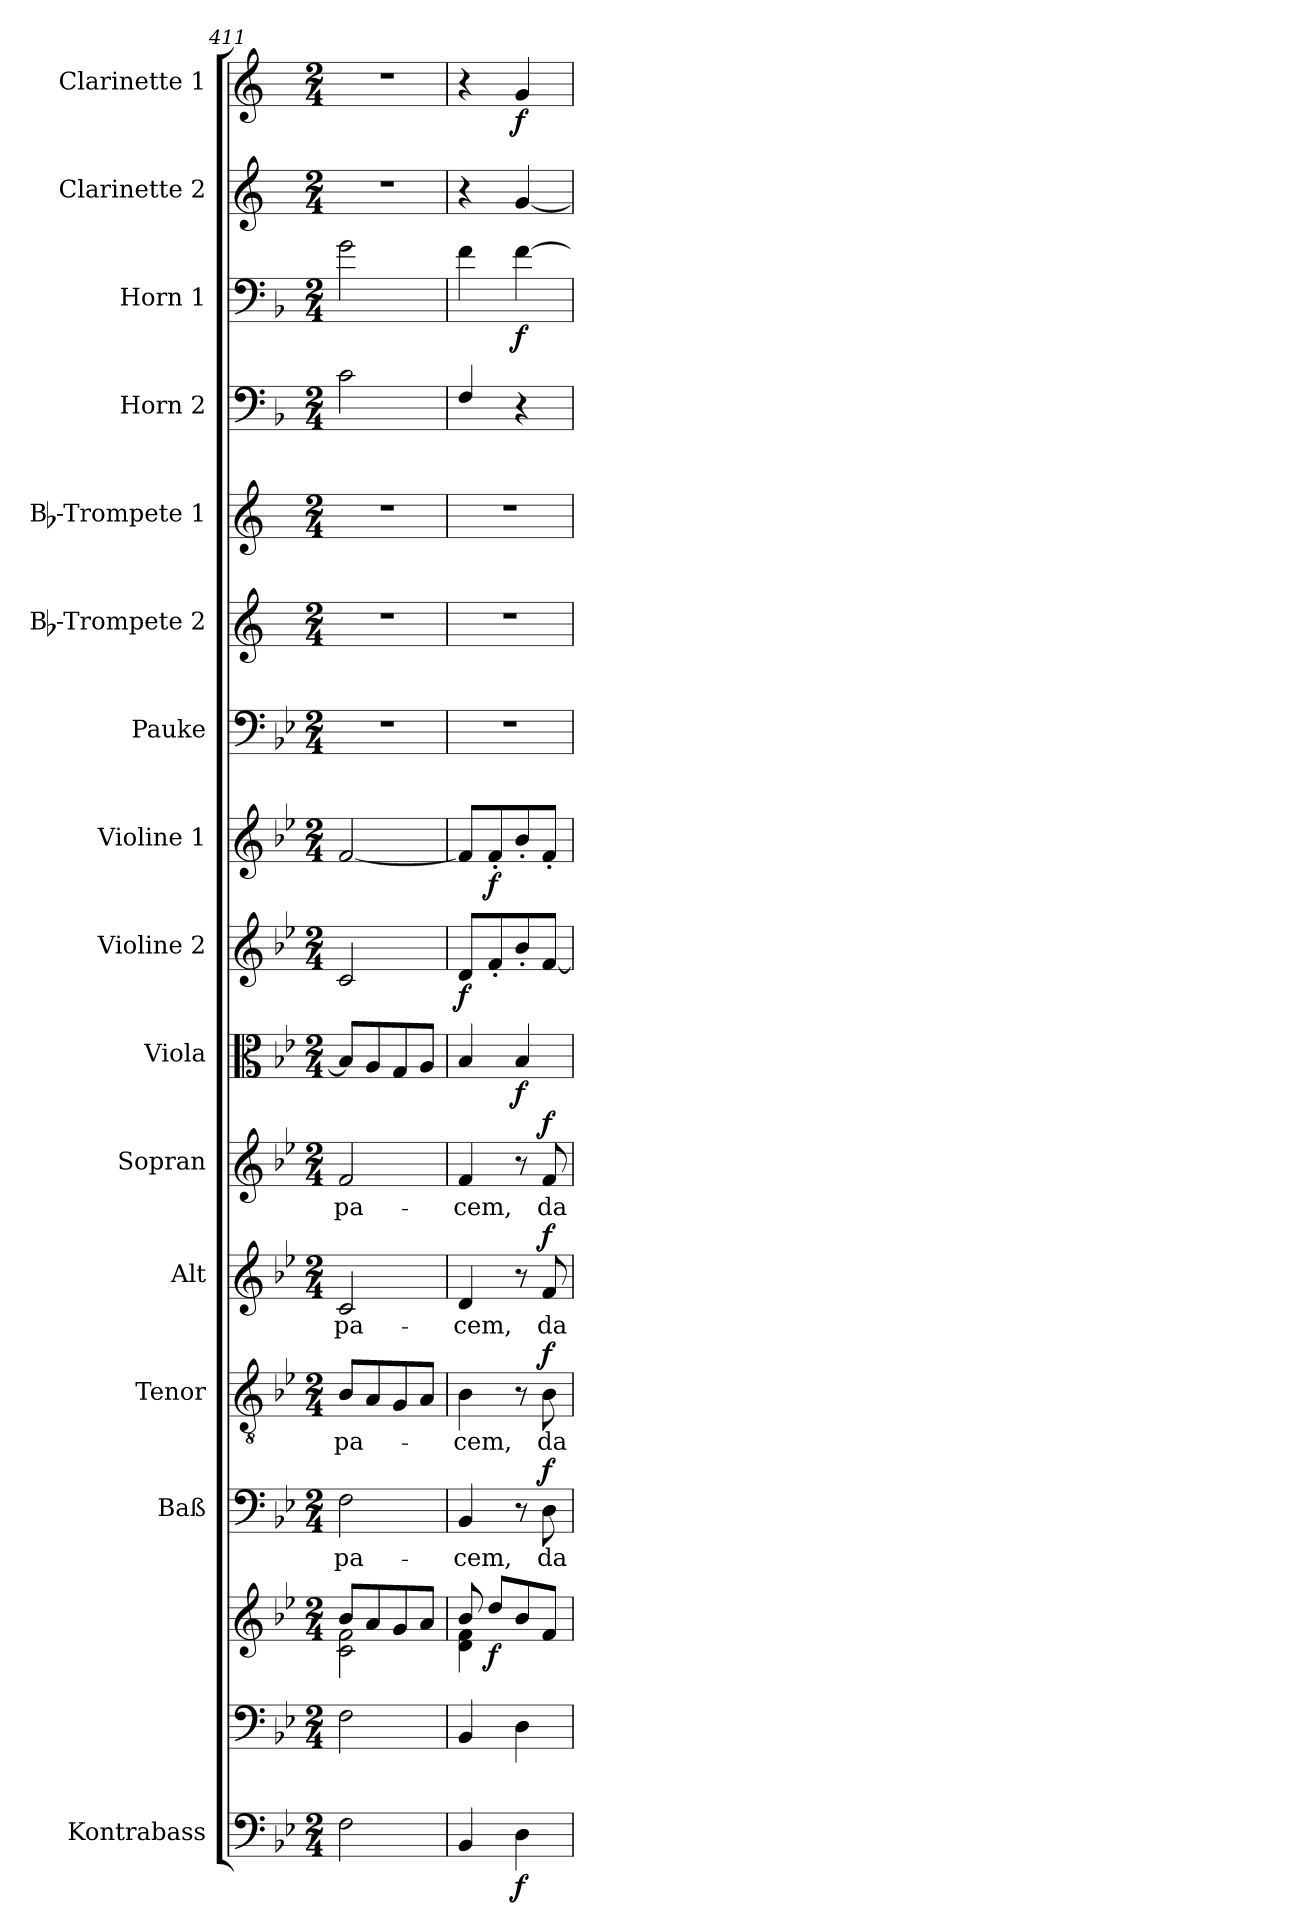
**kern	**dynam	**kern	**kern	**dynam	**kern	**text	**dynam	**kern	**text	**dynam	**kern	**text	**dynam	**kern	**text	**dynam	**kern	**dynam	**kern	**dynam	**kern	**dynam	**kern	**kern	**kern	**kern	**kern	**dynam	**kern	**kern	**dynam
*part16	*part16	*part15	*part15	*part15	*part14	*part14	*part14	*part13	*part13	*part13	*part12	*part12	*part12	*part11	*part11	*part11	*part10	*part10	*part9	*part9	*part8	*part8	*part7	*part6	*part5	*part4	*part3	*part3	*part2	*part1	*part1
*staff17	*staff17	*staff16	*staff15	*staff15/16	*staff14	*staff14	*staff14	*staff13	*staff13	*staff13	*staff12	*staff12	*staff12	*staff11	*staff11	*staff11	*staff10	*staff10	*staff9	*staff9	*staff8	*staff8	*staff7	*staff6	*staff5	*staff4	*staff3	*staff3	*staff2	*staff1	*staff1
*I"Kontrabass	*	*	*	*	*I"Baß	*	*	*I"Tenor	*	*	*I"Alt	*	*	*I"Sopran	*	*	*I"Viola	*	*I"Violine 2	*	*I"Violine 1	*	*I"Pauke	*I"Bb-Trompete 2	*I"Bb-Trompete 1	*I"Horn 2	*I"Horn 1	*	*I"Clarinette 2	*I"Clarinette 1	*
*I'Kb.	*	*	*	*	*I'Baß	*	*	*I'Ten	*	*	*I'Alt	*	*	*I'Sop	*	*	*I'Vla.	*	*I'Vln. 2	*	*I'Vln. 1	*	*I'Pk.	*I'Bb Trp. 2	*I'Bb Trp. 1	*I'Hrn. 2	*I'Hrn. 1	*	*I'Cl. 2	*I'Cl. 1	*
!!LO:PB:g=z
*clefF4	*	*clefF4	*clefG2	*	*clefF4	*	*	*clefGv2	*	*	*clefG2	*	*	*clefG2	*	*	*clefC3	*	*clefG2	*	*clefG2	*	*clefF4	*clefG2	*clefG2	*clefF4	*clefF4	*	*clefG2	*clefG2	*
*ITrd7c12	*	*	*	*	*	*	*	*	*	*	*	*	*	*	*	*	*	*	*	*	*	*	*	*ITrd1c2	*ITrd1c2	*ITrd4c7	*ITrd4c7	*	*ITrd1c2	*ITrd1c2	*
*k[b-e-]	*	*k[b-e-]	*k[b-e-]	*	*k[b-e-]	*	*	*k[b-e-]	*	*	*k[b-e-]	*	*	*k[b-e-]	*	*	*k[b-e-]	*	*k[b-e-]	*	*k[b-e-]	*	*k[b-e-]	*k[b-e-]	*k[b-e-]	*k[b-e-]	*k[b-e-]	*	*k[b-e-]	*k[b-e-]	*
*B-:	*	*B-:	*B-:	*	*B-:	*	*	*B-:	*	*	*B-:	*	*	*B-:	*	*	*B-:	*	*B-:	*	*B-:	*	*B-:	*B-:	*B-:	*B-:	*B-:	*	*B-:	*B-:	*
*M2/4	*	*M2/4	*M2/4	*	*M2/4	*	*	*M2/4	*	*	*M2/4	*	*	*M2/4	*	*	*M2/4	*	*M2/4	*	*M2/4	*	*M2/4	*M2/4	*M2/4	*M2/4	*M2/4	*	*M2/4	*M2/4	*
=411	=411	=411	=411	=411	=411	=411	=411	=411	=411	=411	=411	=411	=411	=411	=411	=411	=411	=411	=411	=411	=411	=411	=411	=411	=411	=411	=411	=411	=411	=411	=411
*	*	*	*^	*	*	*	*	*	*	*	*	*	*	*	*	*	*	*	*	*	*	*	*	*	*	*	*	*	*	*	*
!	!	!	!	!	!	!	!LO:LY:b	!	!	!LO:LY:b	!	!	!LO:LY:b	!	!	!LO:LY:b	!	!	!	!	!	!	!	!	!	!	!	!	!	!	!	!
2FF\	.	2F\	8b-/L	2c\ 2f\	.	2F\	pa-	.	8B-/L	pa-	.	2c/	pa-	.	2f/	pa-	.	8B-/L]	.	2c/	.	[2f/	.	2r	2r	2r	2F\	2c\	.	2r	2r	.
.	.	.	8a/	.	.	.	.	.	8A/	.	.	.	.	.	.	.	.	8A/	.	.	.	.	.	.	.	.	.	.	.	.	.	.
.	.	.	8g/	.	.	.	.	.	8G/	.	.	.	.	.	.	.	.	8G/	.	.	.	.	.	.	.	.	.	.	.	.	.	.
.	.	.	8a/J	.	.	.	.	.	8A/J	.	.	.	.	.	.	.	.	8A/J	.	.	.	.	.	.	.	.	.	.	.	.	.	.
=412	=412	=412	=412	=412	=412	=412	=412	=412	=412	=412	=412	=412	=412	=412	=412	=412	=412	=412	=412	=412	=412	=412	=412	=412	=412	=412	=412	=412	=412	=412	=412	=412
!	!	!	!	!	!	!	!LO:LY:b	!	!	!LO:LY:b	!	!	!LO:LY:b	!	!	!LO:LY:b	!	!	!	!	!LO:DY:b	!	!	!	!	!	!	!	!	!	!	!
4BBB-/	.	4BB-/	8b-/	4d\ 4f\	.	4BB-/	-cem,	.	4B-\	-cem,	.	4d/	-cem,	.	4f/	-cem,	.	4B-/	.	8d/L	f	8f/L]	.	2r	2r	2r	4BB-/	4B-\	.	4r	4r	.
!	!	!	!	!	!LO:DY:b	!	!	!	!	!	!	!	!	!	!	!	!	!	!	!	!	!	!LO:DY:b	!	!	!	!	!	!	!	!	!
.	.	.	8dd/L	.	f	.	.	.	.	.	.	.	.	.	.	.	.	.	.	8f'</	.	8f'</	f	.	.	.	.	.	.	.	.	.
!	!LO:DY:b	!	!	!	!	!	!	!	!	!	!	!	!	!	!	!	!	!	!LO:DY:b	!	!	!	!	!	!	!	!	!	!LO:DY:b	!	!	!LO:DY:b
4DD\	f	4D\	8b-/	4ryy	.	8r	.	.	8r	.	.	8r	.	.	8r	.	.	4B-/	f	8b-'</	.	8b-'</	.	.	.	.	4r	[4B-\	f	[4f/	4f/	f
!	!	!	!	!	!	!	!LO:LY:b	!LO:DY:a	!	!LO:LY:b	!LO:DY:a	!	!LO:LY:b	!LO:DY:a	!	!LO:LY:b	!LO:DY:a	!	!	!	!	!	!	!	!	!	!	!	!	!	!	!
.	.	.	8f/J	.	.	8D\	da	f	8B-\	da	f	8f/	da	f	8f/	da	f	.	.	[8f/J	.	8f'</J	.	.	.	.	.	.	.	.	.	.
*	*	*	*v	*v	*	*	*	*	*	*	*	*	*	*	*	*	*	*	*	*	*	*	*	*	*	*	*	*	*	*	*	*
=	=	=	=	=	=	=	=	=	=	=	=	=	=	=	=	=	=	=	=	=	=	=	=	=	=	=	=	=	=	=	=
*-	*-	*-	*-	*-	*-	*-	*-	*-	*-	*-	*-	*-	*-	*-	*-	*-	*-	*-	*-	*-	*-	*-	*-	*-	*-	*-	*-	*-	*-	*-	*-
